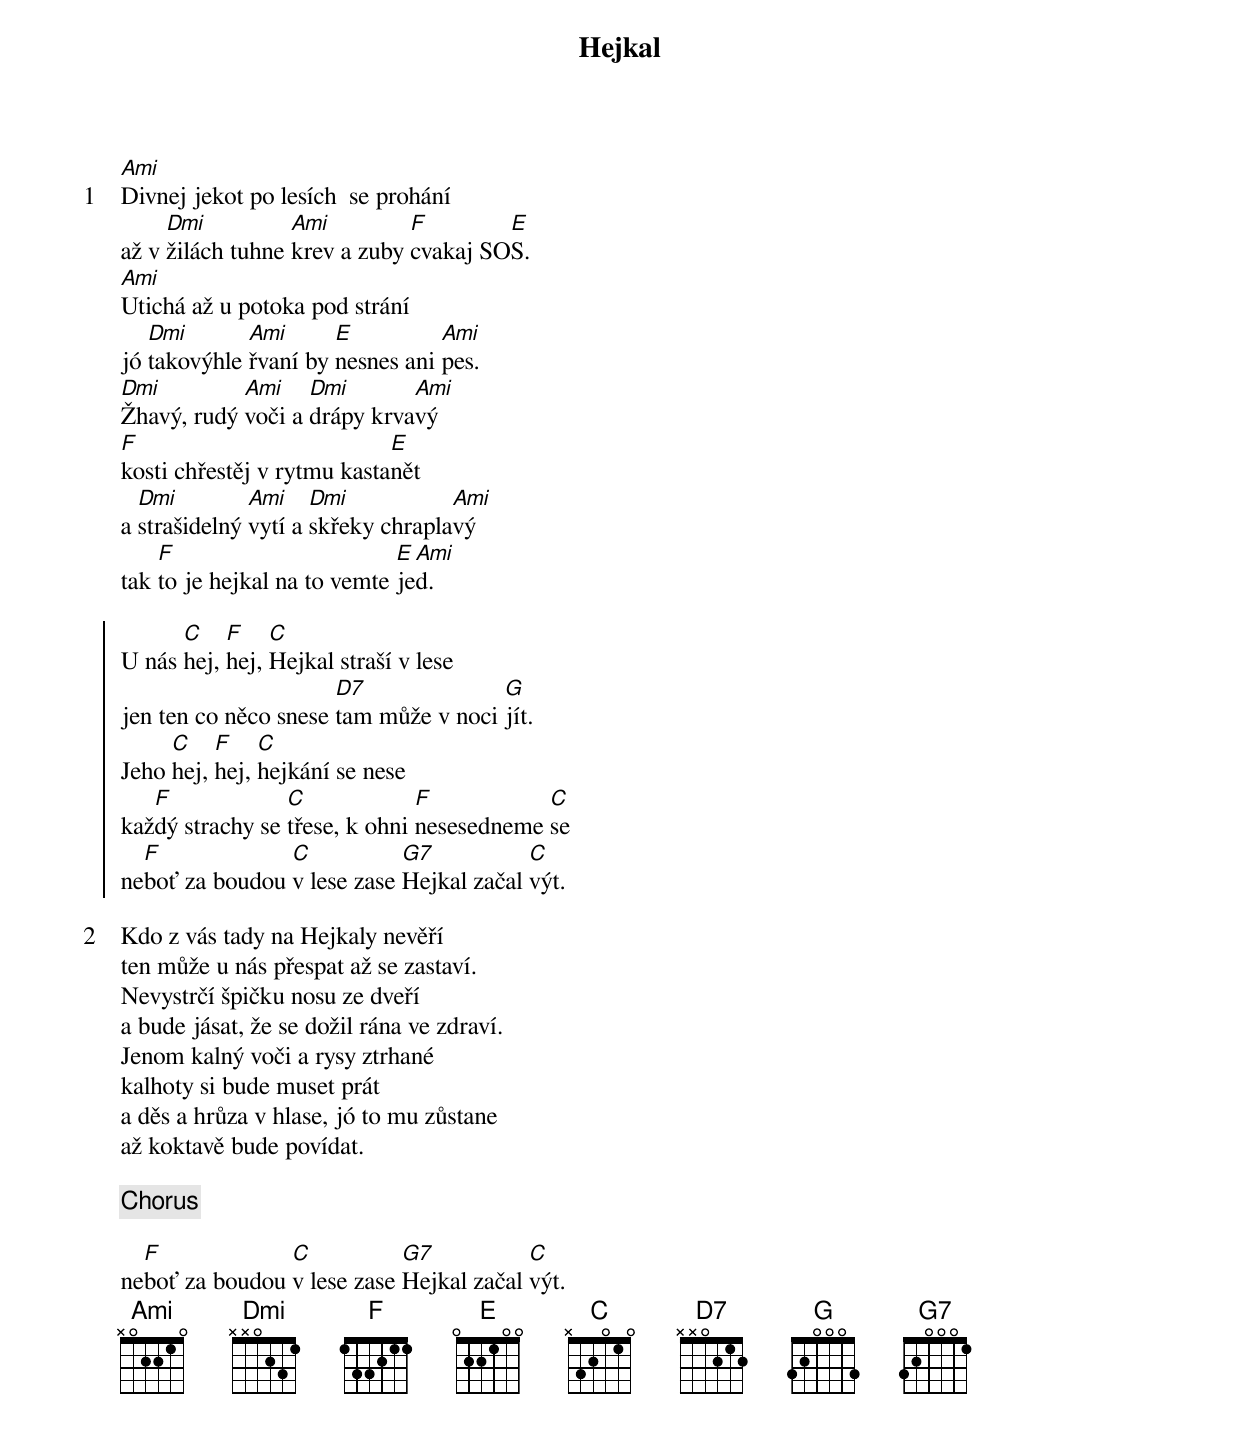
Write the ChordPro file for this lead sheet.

{title: Hejkal}
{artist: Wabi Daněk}

{start_of_verse: 1}
[Ami]Divnej jekot po lesích  se prohání
až v [Dmi]žilách tuhne [Ami]krev a zuby [F]cvakaj SO[E]S.
[Ami]Utichá až u potoka pod strání
jó [Dmi]takovýhle [Ami]řvaní by [E]nesnes ani [Ami]pes.
[Dmi]Žhavý, rudý [Ami]voči a [Dmi]drápy krva[Ami]vý
[F]kosti chřestěj v rytmu kasta[E]nět
a [Dmi]strašidelný [Ami]vytí a [Dmi]skřeky chrapla[Ami]vý
tak [F]to je hejkal na to vemte [E]je[Ami]d.
{end_of_verse}

{start_of_chorus}
U nás [C]hej, [F]hej, [C]Hejkal straší v lese
jen ten co něco snese [D7]tam může v noci [G]jít.
Jeho [C]hej, [F]hej, [C]hejkání se nese
kaž[F]dý strachy se [C]třese, k ohni [F]nesesedneme [C]se
ne[F]boť za boudou [C]v lese zase [G7]Hejkal začal [C]výt.
{end_of_chorus}

{start_of_verse: 2}
Kdo z vás tady na Hejkaly nevěří
ten může u nás přespat až se zastaví.
Nevystrčí špičku nosu ze dveří
a bude jásat, že se dožil rána ve zdraví.
Jenom kalný voči a rysy ztrhané
kalhoty si bude muset prát
a děs a hrůza v hlase, jó to mu zůstane
až koktavě bude povídat.
{end_of_verse}

{chorus}

{start_of_bridge}
ne[F]boť za boudou [C]v lese zase [G7]Hejkal začal [C]výt.
{end_of_bridge}
